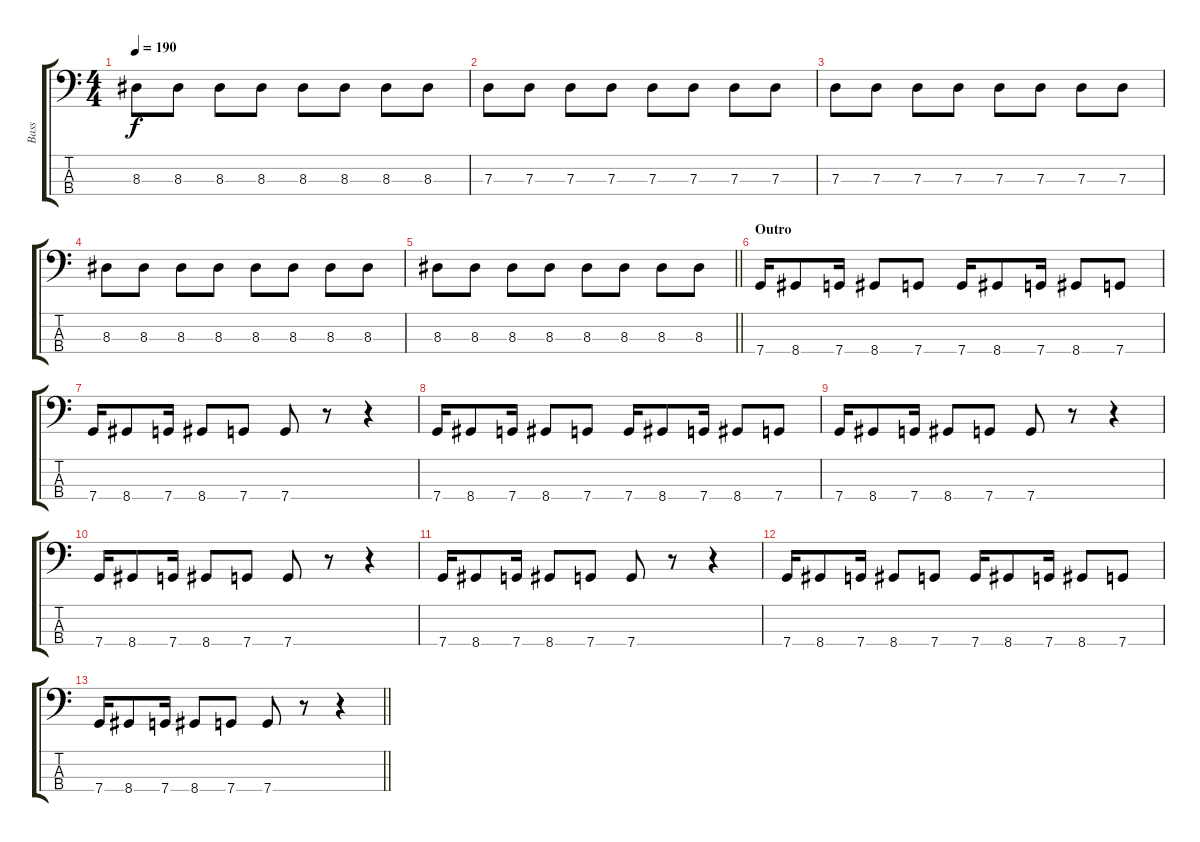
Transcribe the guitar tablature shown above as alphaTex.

\track ("Bass" "Bass") {instrument electricbassfinger}
\staff {score tabs}
\tuning (F2 C2 G1 C1) {hide}
\ts (4 4)
\tempo 190
\clef f4
\ks c
8.3.8{dy f} 8.3.8 8.3.8 8.3.8 8.3.8 8.3.8 8.3.8 8.3.8 |
7.3.8 7.3.8 7.3.8 7.3.8 7.3.8 7.3.8 7.3.8 7.3.8 |
7.3.8 7.3.8 7.3.8 7.3.8 7.3.8 7.3.8 7.3.8 7.3.8 |
8.3.8 8.3.8 8.3.8 8.3.8 8.3.8 8.3.8 8.3.8 8.3.8 |
\barLineRight lightlight
8.3.8 8.3.8 8.3.8 8.3.8 8.3.8 8.3.8 8.3.8 8.3.8 |
\section ("" "Outro")
7.4.16 8.4.8 7.4.16 8.4.8 7.4.8 7.4.16 8.4.8 7.4.16 8.4.8 7.4.8 |
7.4.16 8.4.8 7.4.16 8.4.8 7.4.8 7.4.8 r.8 r.4 |
7.4.16 8.4.8 7.4.16 8.4.8 7.4.8 7.4.16 8.4.8 7.4.16 8.4.8 7.4.8 |
7.4.16 8.4.8 7.4.16 8.4.8 7.4.8 7.4.8 r.8 r.4 |
7.4.16 8.4.8 7.4.16 8.4.8 7.4.8 7.4.8 r.8 r.4 |
7.4.16 8.4.8 7.4.16 8.4.8 7.4.8 7.4.8 r.8 r.4 |
7.4.16 8.4.8 7.4.16 8.4.8 7.4.8 7.4.16 8.4.8 7.4.16 8.4.8 7.4.8 |
\barLineRight lightlight
7.4.16 8.4.8 7.4.16 8.4.8 7.4.8 7.4.8 r.8 r.4
